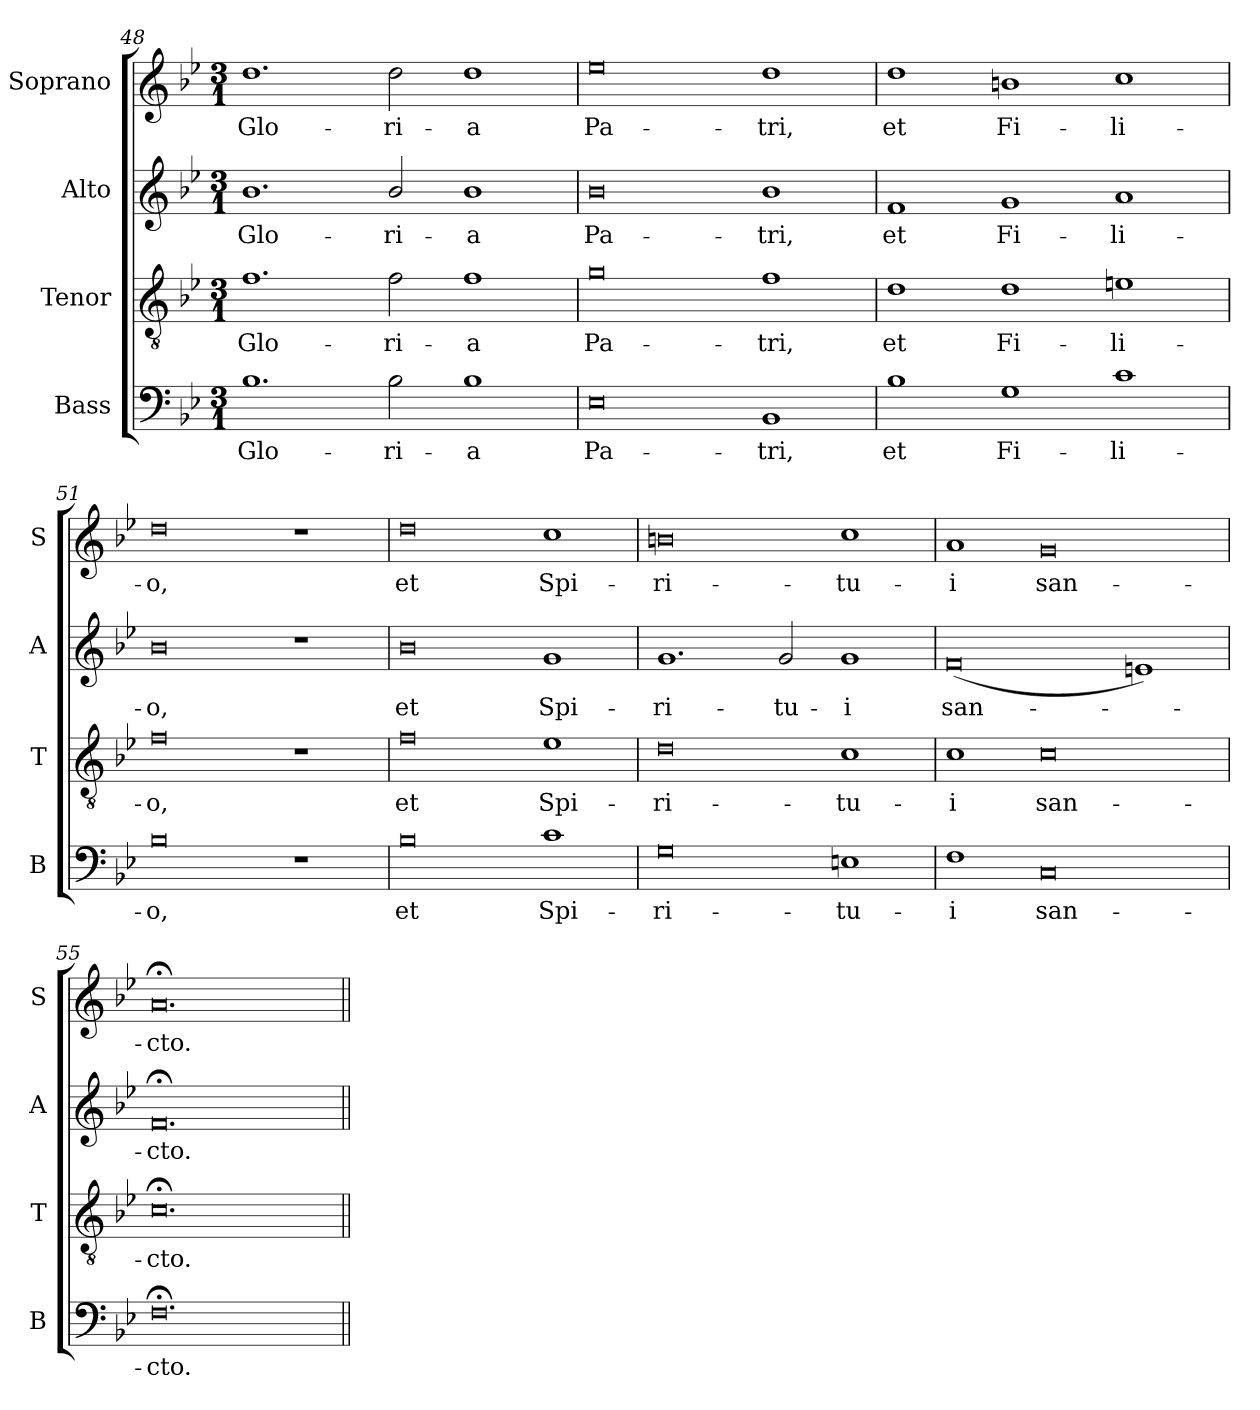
**kern	**text	**kern	**text	**kern	**text	**kern	**text
*part4	*part4	*part3	*part3	*part2	*part2	*part1	*part1
*staff4	*staff4	*staff3	*staff3	*staff2	*staff2	*staff1	*staff1
*I"Bass	*	*I"Tenor	*	*I"Alto	*	*I"Soprano	*
*I'B	*	*I'T	*	*I'A	*	*I'S	*
!!LO:LB:g=z
*clefF4	*	*clefGv2	*	*clefG2	*	*clefG2	*
*k[b-e-]	*	*k[b-e-]	*	*k[b-e-]	*	*k[b-e-]	*
*B-:	*	*B-:	*	*B-:	*	*B-:	*
*M3/1	*	*M3/1	*	*M3/1	*	*M3/1	*
=48	=48	=48	=48	=48	=48	=48	=48
!	!LO:LY:b	!	!LO:LY:b	!	!LO:LY:b	!	!LO:LY:b
1.B-	Glo-	1.f	Glo-	1.b-	Glo-	1.dd	Glo-
!	!LO:LY:b	!	!LO:LY:b	!	!LO:LY:b	!	!LO:LY:b
2B-	-ri-	2f	-ri-	2b-/	-ri-	2dd	-ri-
!	!LO:LY:b	!	!LO:LY:b	!	!LO:LY:b	!	!LO:LY:b
1B-	-a	1f	-a	1b-	-a	1dd	-a
=49	=49	=49	=49	=49	=49	=49	=49
!	!LO:LY:b	!	!LO:LY:b	!	!LO:LY:b	!	!LO:LY:b
0E-	Pa-	0g	Pa-	0b-	Pa-	0ee-	Pa-
!	!LO:LY:b	!	!LO:LY:b	!	!LO:LY:b	!	!LO:LY:b
1BB-	-tri,	1f	-tri,	1b-	-tri,	1dd	-tri,
=50	=50	=50	=50	=50	=50	=50	=50
!	!LO:LY:b	!	!LO:LY:b	!	!LO:LY:b	!	!LO:LY:b
1B-	et	1d	et	1f	et	1dd	et
!	!LO:LY:b	!	!LO:LY:b	!	!LO:LY:b	!	!LO:LY:b
1G	Fi-	1d	Fi-	1g	Fi-	1bn	Fi-
!	!LO:LY:b	!	!LO:LY:b	!	!LO:LY:b	!	!LO:LY:b
1c	-li-	1en	-li-	1a	-li-	1cc	-li-
=51	=51	=51	=51	=51	=51	=51	=51
!	!LO:LY:b	!	!LO:LY:b	!	!LO:LY:b	!	!LO:LY:b
0B-	-o,	0f	-o,	0b-	-o,	0dd	-o,
1r	.	1r	.	1r	.	1r	.
=52	=52	=52	=52	=52	=52	=52	=52
!	!LO:LY:b	!	!LO:LY:b	!	!LO:LY:b	!	!LO:LY:b
0B-	et	0f	et	0b-	et	0dd	et
!	!LO:LY:b	!	!LO:LY:b	!	!LO:LY:b	!	!LO:LY:b
1c	Spi-	1e-	Spi-	1g	Spi-	1cc	Spi-
=53	=53	=53	=53	=53	=53	=53	=53
!	!LO:LY:b	!	!LO:LY:b	!	!LO:LY:b	!	!LO:LY:b
0G	-ri-	0d	-ri-	1.g	-ri-	0bn	-ri-
!	!	!	!	!	!LO:LY:b	!	!
.	.	.	.	2g	-tu-	.	.
!	!LO:LY:b	!	!LO:LY:b	!	!LO:LY:b	!	!LO:LY:b
1En	-tu-	1c	-tu-	1g	-i	1cc	-tu-
=54	=54	=54	=54	=54	=54	=54	=54
!	!LO:LY:b	!	!LO:LY:b	!	!LO:LY:b	!	!LO:LY:b
1F	-i	1c	-i	(<0f	san-	1a	-i
!	!LO:LY:b	!	!LO:LY:b	!	!	!	!LO:LY:b
0C	san-	0c	san-	.	.	0g	san-
.	.	.	.	1en)	.	.	.
=55	=55	=55	=55	=55	=55	=55	=55
!	!LO:LY:b	!	!LO:LY:b	!	!LO:LY:b	!	!LO:LY:b
0.F;<	-cto.	0.c;<	-cto.	0.f;<	cto.	0.a;<	-cto.
=||	=||	=||	=||	=||	=||	=||	=||
*-	*-	*-	*-	*-	*-	*-	*-
